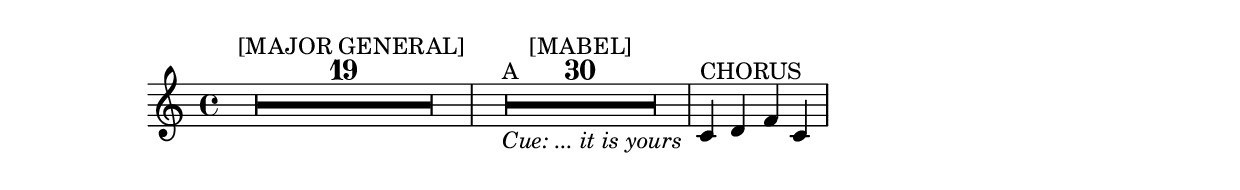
%% Do not edit this file; it is auto-generated from input/new
%% This file is in the public domain.
%% Note: this file works from version 2.12.0
\version "2.13.1"

\header {
%% Translation of GIT committish: a041509cb268bc38f6491a33fdeabae91ed6de67
texidoces = "
Los elementos de marcado aplicados a un silencio multicompás se
centran encima o debajo de éste.  Los elementos de marcado extensos
que se adjuntan a silencios multicompás no producen la expansión del
compás.  Para expandir un silencio multicompás de forma que quepa todo
el marcado, utilice un silencio de separación con un marcado aplicado
antes del silencio multicompás.

Observe que el silencio separador produce la inserción de un compás.
El texto aplicado a un siencio sparador de esta forma se alinea por la
izquierda a la posición en que la nota estaría situada dentro del
compás, pero si la longitud del compás está determinada por la
longitud del texto, éste aparecerá centrado.

"

doctitlees = "Marcado de silencios multicompás"

%% Translation of GIT committish: 0364058d18eb91836302a567c18289209d6e9706
  texidocde = "Textbeschriftungen, die an Mehrtaktpausen gehängt wird,
wird über oder unter der Pause zentriert.  Lange Beschriftungen
lassen den Takt nicht breiter werden.  Um eine Mehrtaktpause einer
Beschriftung anzupassen, muss eine unsichtbare Pause mit der
Beschriftung direkt vor der Mehrtkatpause eingesetzt werden.

Man sollte beachten, dass unsichtbare Pausen automatische Taktstriche
nach sich ziehen.  Text, der an eine unsichtbare Pause gehänt wird,
ist links ausgerichtet an der Position, wo die Pause erscheinen
würde.  Wenn aber die Länge des Taktes durch die Länge des Textes
bestimmt wird, sieht es so aus, als ob der Text zentriert gesetzt
ist."

  doctitlede = "Textbeschriftung und Mehrtaktpausen"


%% Translation of GIT committish: e71f19ad847d3e94ac89750f34de8b6bb28611df
  texidocfr = "
Lorsque du texte est attaché à un silence multi-mesures, il sera centré
dans la mesure, au-dessus ou en dessous de la portée.  Afin d'étirer la
mesure dans le cas ou ce texte est relativement long, il suffit
d'insérer un silence invisible auquel on attache le texte en question,
avant le silence multi-mesures.

Rappelez-vous qu'un silence invisible génère une barre de mesure.  Le
texte attaché à ce silence invisible sera alors aligné sur la gauche de
là où serait positionnée la note.  Cependant, si la taille de la mesure
est déterminée par la longueur du texte, il apparaîtra comme centré.

"
  doctitlefr = "Ajout de texte à un silence multi-mesures"

  lsrtags = "rhythms, text"
  texidoc = "Markups attached to a multi-measure rest will be
centered above or below it.  Long markups attached to multi-measure
rests do not cause the measure to expand.  To expand a multi-measure
rest to fit the markup, use a spacer rest with an attached markup
before the multi-measure rest.

Note that the spacer rest causes a bar line to be inserted.  Text attached
to a spacer rest in this way is left-aligned to the position where
the note would be placed in the measure, but if the measure length is
determined by the length of the text, the text will appear to be
centered."
  doctitle = "Multi-measure rest markup"
} % begin verbatim


\relative c' {
  \compressFullBarRests
  \textLengthOn
  s1*0^\markup { [MAJOR GENERAL] }
  R1*19
  s1*0_\markup { \italic { Cue: ... it is yours } }
  s1*0^\markup { A }
  R1*30^\markup { [MABEL] }
  \textLengthOff
  c4^\markup { CHORUS } d f c
}
